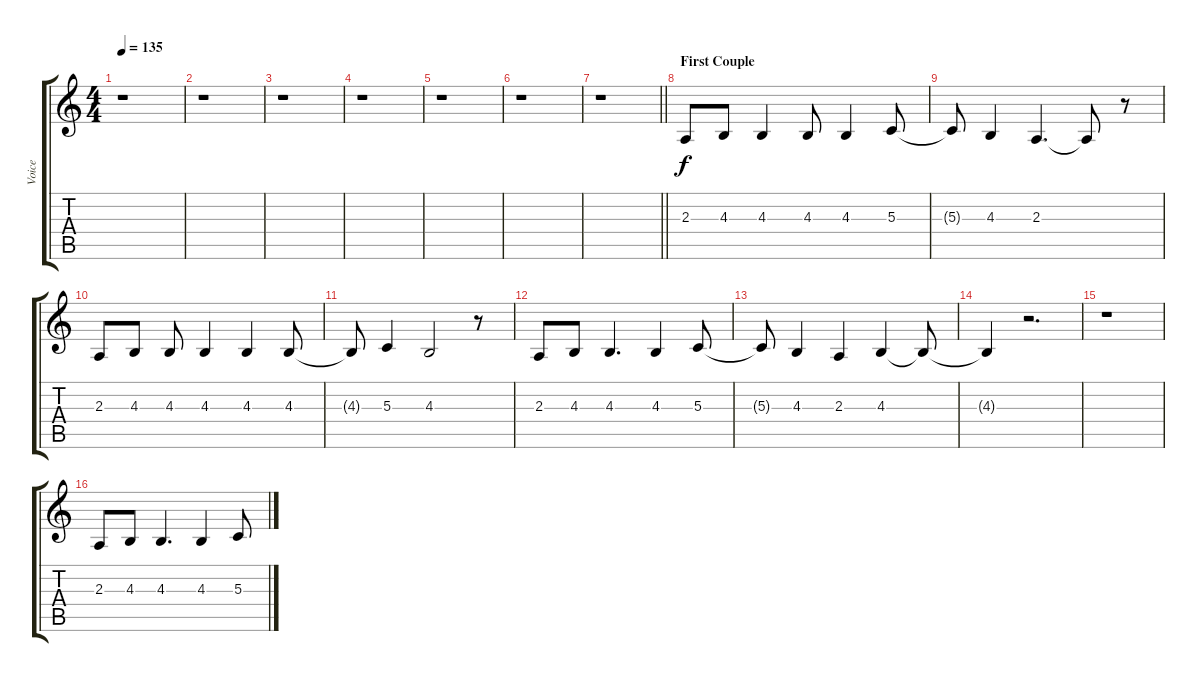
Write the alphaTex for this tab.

\track ("Voice" "Voice") {instrument flute}
\staff {score tabs}
\tuning (E4 B3 G3 D3 A2 E2) {hide}
\ts (4 4)
\tempo 135
\clef g2
\ks c
r.1{dy f} |
r.1 |
r.1 |
r.1 |
r.1 |
r.1 |
\barLineRight lightlight
r.1 |
\section ("" "First Couple")
2.3.8 4.3.8 4.3.4 4.3.8 4.3.4 5.3.8 |
5.3{t}.8 4.3.4 2.3.4{d} 2.3{t}.8 r.8 |
2.3.8 4.3.8 4.3.8 4.3.4 4.3.4 4.3.8 |
4.3{t}.8 5.3.4 4.3.2 r.8 |
2.3.8 4.3.8 4.3.4{d} 4.3.4 5.3.8 |
5.3{t}.8 4.3.4 2.3.4 4.3.4 4.3{t}.8 |
4.3{t}.4 r.2{d} |
r.1 |
2.3.8 4.3.8 4.3.4{d} 4.3.4 5.3.8
